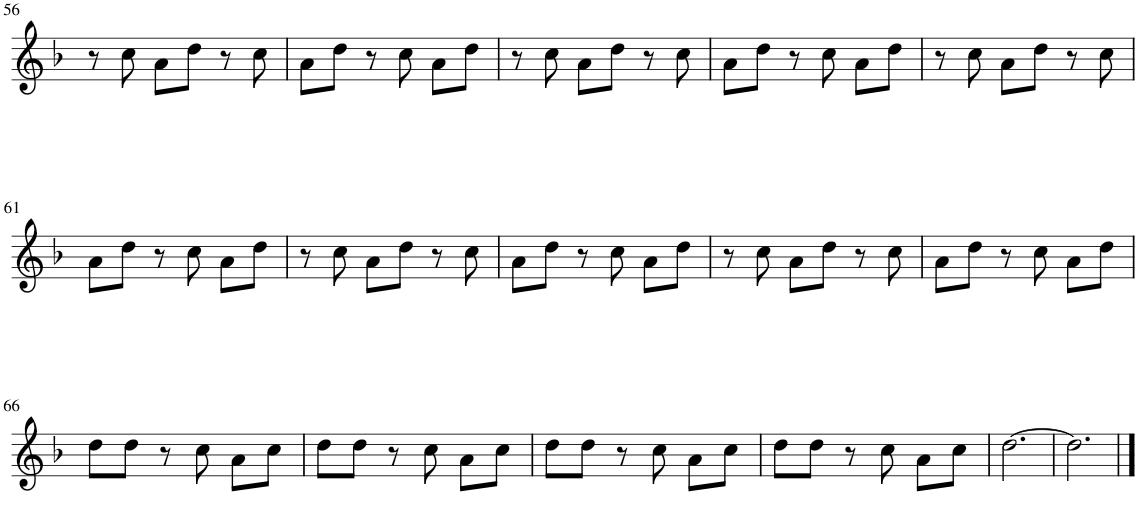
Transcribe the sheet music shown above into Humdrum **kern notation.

**kern
*part1
*staff1
*I"Metalófono
!!LO:PB:g=z
*clefG2
*k[b-]
*M3/4
=56
8r
8cc\
8a\L
8dd\J
8r
8cc\
=57
8a\L
8dd\J
8r
8cc\
8a\L
8dd\J
=58
8r
8cc\
8a\L
8dd\J
8r
8cc\
=59
8a\L
8dd\J
8r
8cc\
8a\L
8dd\J
=60
8r
8cc\
8a\L
8dd\J
8r
8cc\
!!LO:LB:g=z
=61
8a\L
8dd\J
8r
8cc\
8a\L
8dd\J
=62
8r
8cc\
8a\L
8dd\J
8r
8cc\
=63
8a\L
8dd\J
8r
8cc\
8a\L
8dd\J
=64
8r
8cc\
8a\L
8dd\J
8r
8cc\
=65
8a\L
8dd\J
8r
8cc\
8a\L
8dd\J
!!LO:LB:g=z
=66
8dd\L
8dd\J
8r
8cc\
8a\L
8cc\J
=67
8dd\L
8dd\J
8r
8cc\
8a\L
8cc\J
=68
8dd\L
8dd\J
8r
8cc\
8a\L
8cc\J
=69
8dd\L
8dd\J
8r
8cc\
8a\L
8cc\J
=70
[2.dd\
=71
2.dd\]
==
*-
